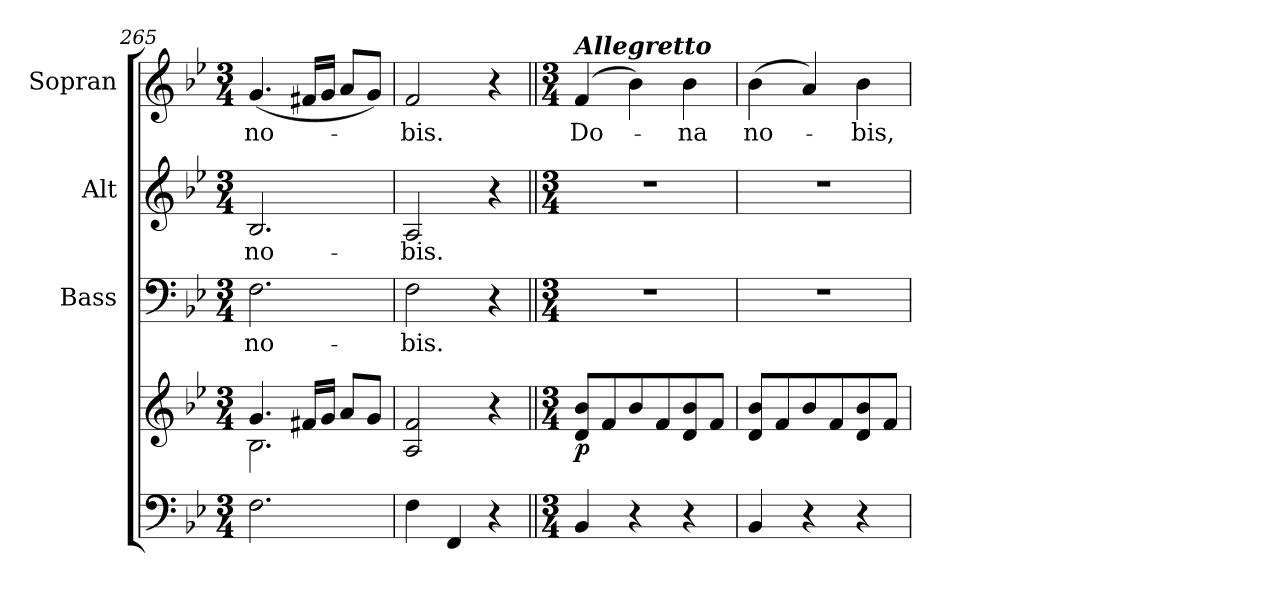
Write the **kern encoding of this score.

**kern	**kern	**dynam	**kern	**text	**kern	**text	**kern	**text
*part4	*part4	*part4	*part3	*part3	*part2	*part2	*part1	*part1
*staff5	*staff4	*staff4/5	*staff3	*staff3	*staff2	*staff2	*staff1	*staff1
*	*	*	*I"Bass	*	*I"Alt	*	*I"Sopran	*
*	*	*	*I'B.	*	*I'A.	*	*I'S.	*
*clefF4	*clefG2	*	*clefF4	*	*clefG2	*	*clefG2	*
*k[b-e-]	*k[b-e-]	*	*k[b-e-]	*	*k[b-e-]	*	*k[b-e-]	*
*B-:	*B-:	*	*B-:	*	*B-:	*	*B-:	*
*M3/4	*M3/4	*	*M3/4	*	*M3/4	*	*M3/4	*
=265	=265	=265	=265	=265	=265	=265	=265	=265
*	*^	*	*	*	*	*	*	*
!	!	!	!	!	!LO:LY:b	!	!LO:LY:b	!	!LO:LY:b
2.F\	4.g/	2.B-\	.	2.F\	no-	2.B-/	no-	(<4.g/	no-
.	16f#X/LL	.	.	.	.	.	.	16f#X/LL	.
.	16g/JJ	.	.	.	.	.	.	16g/JJ	.
.	8a/L	.	.	.	.	.	.	8a/L	.
.	8g/J	.	.	.	.	.	.	8g/J)	.
*	*v	*v	*	*	*	*	*	*	*
=266	=266	=266	=266	=266	=266	=266	=266	=266
!	!	!	!	!LO:LY:b	!	!LO:LY:b	!	!LO:LY:b
4F\	2A/ 2f/	.	2F\	-bis.	2A/	-bis.	2f/	-bis.
4FF/	.	.	.	.	.	.	.	.
4r	4r	.	4r	.	4r	.	4r	.
!!LO:LB:g=z
=267||	=267||	=267||	=267||	=267||	=267||	=267||	=267||	=267||
*M3/4	*M3/4	*	*M3/4	*	*M3/4	*	*M3/4	*
!	!	!	!	!	!	!	!LO:TX:a:Bi:t=Allegretto	!
!	!	!LO:DY:b	!	!	!	!	!	!LO:LY:b
4BB-/	8d/ 8b-/L	p	2.r	.	2.r	.	(4f/	Do-
.	8f/	.	.	.	.	.	.	.
4r	8b-/	.	.	.	.	.	4b-\)	.
.	8f/	.	.	.	.	.	.	.
!	!	!	!	!	!	!	!	!LO:LY:b
4r	8d/ 8b-/	.	.	.	.	.	4b-\	-na
.	8f/J	.	.	.	.	.	.	.
=268	=268	=268	=268	=268	=268	=268	=268	=268
!	!	!	!	!	!	!	!	!LO:LY:b
4BB-/	8d/ 8b-/L	.	2.r	.	2.r	.	(>4b-\	no-
.	8f/	.	.	.	.	.	.	.
4r	8b-/	.	.	.	.	.	4a/)	.
.	8f/	.	.	.	.	.	.	.
!	!	!	!	!	!	!	!	!LO:LY:b
4r	8d/ 8b-/	.	.	.	.	.	4b-\	-bis,
.	8f/J	.	.	.	.	.	.	.
=	=	=	=	=	=	=	=	=
*-	*-	*-	*-	*-	*-	*-	*-	*-
